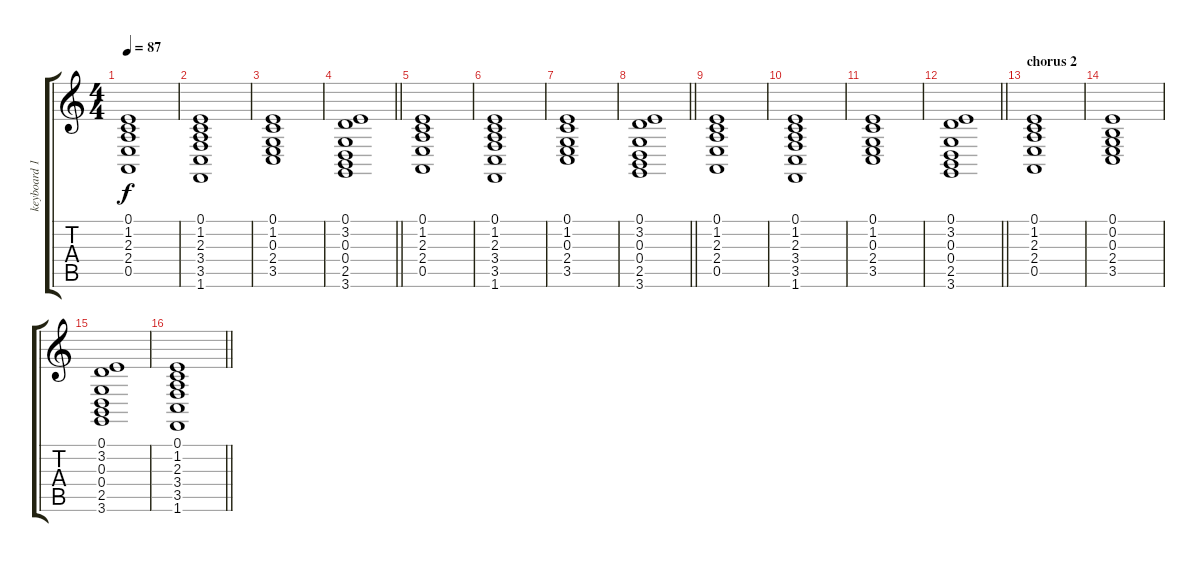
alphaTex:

\track ("keyboard 1" "keyboard 1") {instrument pad8sweep}
\staff {score tabs}
\tuning (E4 B3 G3 D3 A2 E2) {hide}
\ts (4 4)
\tempo 87
\clef g2
\ks c
(0.1 1.2 2.3 2.4 0.5).1{dy f} |
(0.1 1.2 2.3 3.4 3.5 1.6).1 |
(0.1 1.2 0.3 2.4 3.5).1 |
\barLineRight lightlight
(0.1 3.2 0.3 0.4 2.5 3.6).1 |
(0.1 1.2 2.3 2.4 0.5).1 |
(0.1 1.2 2.3 3.4 3.5 1.6).1 |
(0.1 1.2 0.3 2.4 3.5).1 |
\barLineRight lightlight
(0.1 3.2 0.3 0.4 2.5 3.6).1 |
(0.1 1.2 2.3 2.4 0.5).1 |
(0.1 1.2 2.3 3.4 3.5 1.6).1 |
(0.1 1.2 0.3 2.4 3.5).1 |
\barLineRight lightlight
(0.1 3.2 0.3 0.4 2.5 3.6).1 |
\section ("" "chorus 2")
(0.1 1.2 2.3 2.4 0.5).1{instrument choiraahs} |
(0.1 0.2 0.3 2.4 3.5).1 |
(0.1 3.2 0.3 0.4 2.5 3.6).1 |
\barLineRight lightlight
(0.1 1.2 2.3 3.4 3.5 1.6).1
